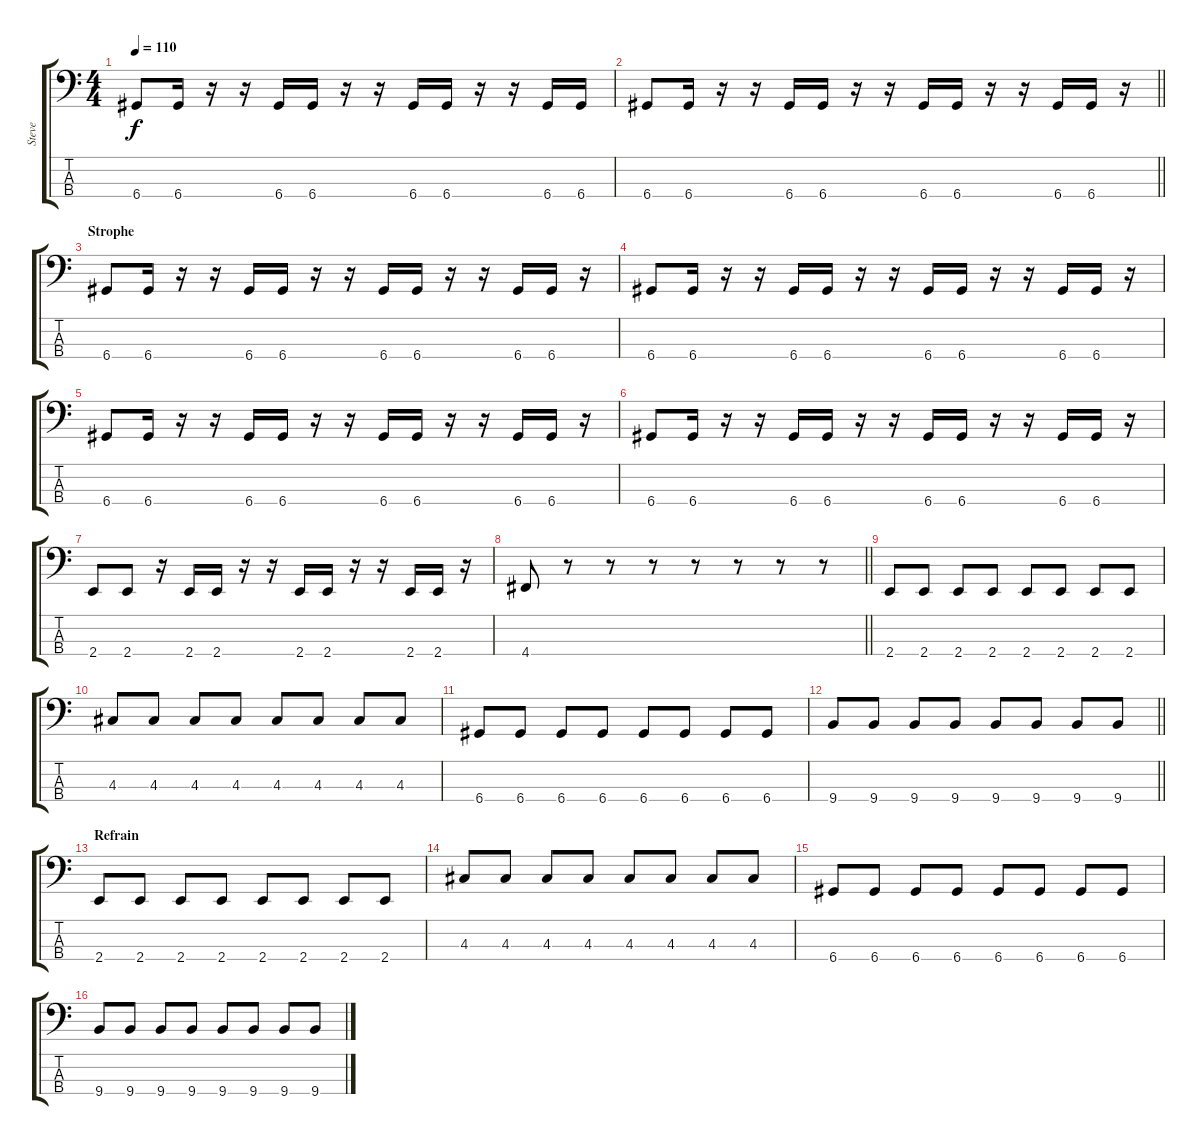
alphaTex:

\track ("Steve" "Steve") {instrument electricbasspick}
\staff {score tabs}
\tuning (G2 D2 A1 D1) {hide}
\ts (4 4)
\tempo 110
\clef f4
\ks c
6.4.8{dy f} 6.4.16 r.16 r.16 6.4.16 6.4.16 r.16 r.16 6.4.16 6.4.16 r.16 r.16 6.4.16 6.4.16 |
\barLineRight lightlight
6.4.8 6.4.16 r.16 r.16 6.4.16 6.4.16 r.16 r.16 6.4.16 6.4.16 r.16 r.16 6.4.16 6.4.16 r.16 |
\section ("" "Strophe")
6.4.8 6.4.16 r.16 r.16 6.4.16 6.4.16 r.16 r.16 6.4.16 6.4.16 r.16 r.16 6.4.16 6.4.16 r.16 |
6.4.8 6.4.16 r.16 r.16 6.4.16 6.4.16 r.16 r.16 6.4.16 6.4.16 r.16 r.16 6.4.16 6.4.16 r.16 |
6.4.8 6.4.16 r.16 r.16 6.4.16 6.4.16 r.16 r.16 6.4.16 6.4.16 r.16 r.16 6.4.16 6.4.16 r.16 |
6.4.8 6.4.16 r.16 r.16 6.4.16 6.4.16 r.16 r.16 6.4.16 6.4.16 r.16 r.16 6.4.16 6.4.16 r.16 |
2.4.8 2.4.8 r.16 2.4.16 2.4.16 r.16 r.16 2.4.16 2.4.16 r.16 r.16 2.4.16 2.4.16 r.16 |
\barLineRight lightlight
4.4.8 r.8 r.8 r.8 r.8 r.8 r.8 r.8 |
2.4.8 2.4.8 2.4.8 2.4.8 2.4.8 2.4.8 2.4.8 2.4.8 |
4.3.8 4.3.8 4.3.8 4.3.8 4.3.8 4.3.8 4.3.8 4.3.8 |
6.4.8 6.4.8 6.4.8 6.4.8 6.4.8 6.4.8 6.4.8 6.4.8 |
\barLineRight lightlight
9.4.8 9.4.8 9.4.8 9.4.8 9.4.8 9.4.8 9.4.8 9.4.8 |
\section ("" "Refrain")
2.4.8 2.4.8 2.4.8 2.4.8 2.4.8 2.4.8 2.4.8 2.4.8 |
4.3.8 4.3.8 4.3.8 4.3.8 4.3.8 4.3.8 4.3.8 4.3.8 |
6.4.8 6.4.8 6.4.8 6.4.8 6.4.8 6.4.8 6.4.8 6.4.8 |
9.4.8 9.4.8 9.4.8 9.4.8 9.4.8 9.4.8 9.4.8 9.4.8
